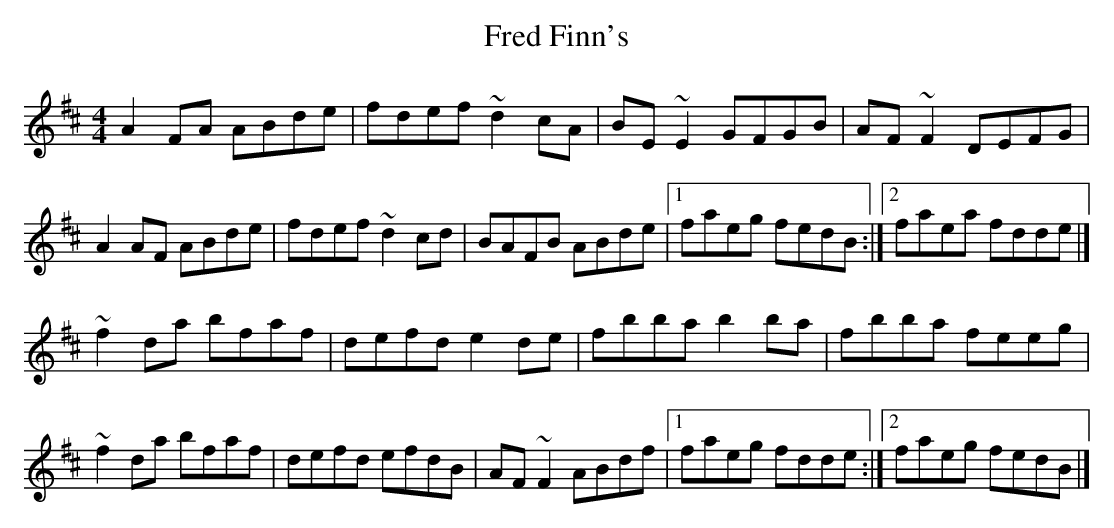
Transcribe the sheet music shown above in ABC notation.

X:1
T:Fred Finn's
M:4/4
L:1/8
K:D
A2FA ABde|fdef ~d2cA|BE~E2 GFGB|AF~F2 DEFG|
A2AF ABde|fdef ~d2cd|BAFB ABde|[1 faeg fedB:|][2 faea fdde|]
~f2da bfaf|defd e2de|fbba b2ba|fbba feeg|
~f2da bfaf|defd efdB|AF~F2 ABdf|[1 faeg fdde:|][2 faeg fedB|]
